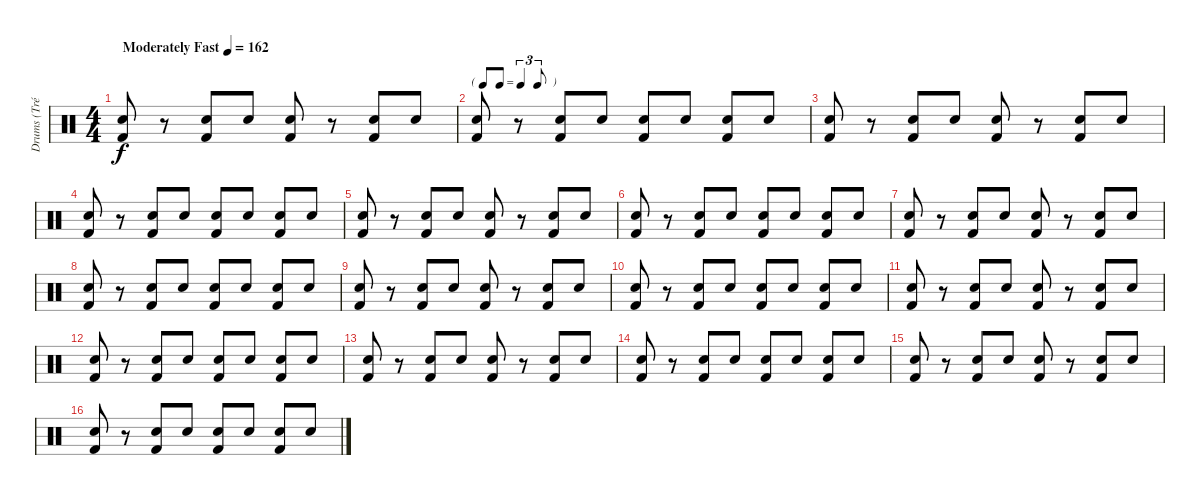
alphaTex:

\track ("Drums (Tré Cool)" "Drums (Tré") {instrument percussion}
\staff {score}
\articulation defaults
\ts (4 4)
\tempo (162 "Moderately Fast")
\clef neutral
\ks c
("Electric Snare (hit)" "Kick (hit) 2").8{dy f} r.8 ("Electric Snare (hit)" "Kick (hit) 2").8 "Electric Snare (hit)".8 ("Electric Snare (hit)" "Kick (hit) 2").8 r.8 ("Electric Snare (hit)" "Kick (hit) 2").8 "Electric Snare (hit)".8 |
\tf triplet8th
("Electric Snare (hit)" "Kick (hit) 2").8 r.8 ("Electric Snare (hit)" "Kick (hit) 2").8 "Electric Snare (hit)".8 ("Electric Snare (hit)" "Kick (hit) 2").8 "Electric Snare (hit)".8 ("Electric Snare (hit)" "Kick (hit) 2").8 "Electric Snare (hit)".8 |
("Electric Snare (hit)" "Kick (hit) 2").8 r.8 ("Electric Snare (hit)" "Kick (hit) 2").8 "Electric Snare (hit)".8 ("Electric Snare (hit)" "Kick (hit) 2").8 r.8 ("Electric Snare (hit)" "Kick (hit) 2").8 "Electric Snare (hit)".8 |
("Electric Snare (hit)" "Kick (hit) 2").8 r.8 ("Electric Snare (hit)" "Kick (hit) 2").8 "Electric Snare (hit)".8 ("Electric Snare (hit)" "Kick (hit) 2").8 "Electric Snare (hit)".8 ("Electric Snare (hit)" "Kick (hit) 2").8 "Electric Snare (hit)".8 |
("Electric Snare (hit)" "Kick (hit) 2").8 r.8 ("Electric Snare (hit)" "Kick (hit) 2").8 "Electric Snare (hit)".8 ("Electric Snare (hit)" "Kick (hit) 2").8 r.8 ("Electric Snare (hit)" "Kick (hit) 2").8 "Electric Snare (hit)".8 |
("Electric Snare (hit)" "Kick (hit) 2").8 r.8 ("Electric Snare (hit)" "Kick (hit) 2").8 "Electric Snare (hit)".8 ("Electric Snare (hit)" "Kick (hit) 2").8 "Electric Snare (hit)".8 ("Electric Snare (hit)" "Kick (hit) 2").8 "Electric Snare (hit)".8 |
("Electric Snare (hit)" "Kick (hit) 2").8 r.8 ("Electric Snare (hit)" "Kick (hit) 2").8 "Electric Snare (hit)".8 ("Electric Snare (hit)" "Kick (hit) 2").8 r.8 ("Electric Snare (hit)" "Kick (hit) 2").8 "Electric Snare (hit)".8 |
("Electric Snare (hit)" "Kick (hit) 2").8 r.8 ("Electric Snare (hit)" "Kick (hit) 2").8 "Electric Snare (hit)".8 ("Electric Snare (hit)" "Kick (hit) 2").8 "Electric Snare (hit)".8 ("Electric Snare (hit)" "Kick (hit) 2").8 "Electric Snare (hit)".8 |
("Electric Snare (hit)" "Kick (hit) 2").8 r.8 ("Electric Snare (hit)" "Kick (hit) 2").8 "Electric Snare (hit)".8 ("Electric Snare (hit)" "Kick (hit) 2").8 r.8 ("Electric Snare (hit)" "Kick (hit) 2").8 "Electric Snare (hit)".8 |
("Electric Snare (hit)" "Kick (hit) 2").8 r.8 ("Electric Snare (hit)" "Kick (hit) 2").8 "Electric Snare (hit)".8 ("Electric Snare (hit)" "Kick (hit) 2").8 "Electric Snare (hit)".8 ("Electric Snare (hit)" "Kick (hit) 2").8 "Electric Snare (hit)".8 |
("Electric Snare (hit)" "Kick (hit) 2").8 r.8 ("Electric Snare (hit)" "Kick (hit) 2").8 "Electric Snare (hit)".8 ("Electric Snare (hit)" "Kick (hit) 2").8 r.8 ("Electric Snare (hit)" "Kick (hit) 2").8 "Electric Snare (hit)".8 |
("Electric Snare (hit)" "Kick (hit) 2").8 r.8 ("Electric Snare (hit)" "Kick (hit) 2").8 "Electric Snare (hit)".8 ("Electric Snare (hit)" "Kick (hit) 2").8 "Electric Snare (hit)".8 ("Electric Snare (hit)" "Kick (hit) 2").8 "Electric Snare (hit)".8 |
("Electric Snare (hit)" "Kick (hit) 2").8 r.8 ("Electric Snare (hit)" "Kick (hit) 2").8 "Electric Snare (hit)".8 ("Electric Snare (hit)" "Kick (hit) 2").8 r.8 ("Electric Snare (hit)" "Kick (hit) 2").8 "Electric Snare (hit)".8 |
("Electric Snare (hit)" "Kick (hit) 2").8 r.8 ("Electric Snare (hit)" "Kick (hit) 2").8 "Electric Snare (hit)".8 ("Electric Snare (hit)" "Kick (hit) 2").8 "Electric Snare (hit)".8 ("Electric Snare (hit)" "Kick (hit) 2").8 "Electric Snare (hit)".8 |
("Electric Snare (hit)" "Kick (hit) 2").8 r.8 ("Electric Snare (hit)" "Kick (hit) 2").8 "Electric Snare (hit)".8 ("Electric Snare (hit)" "Kick (hit) 2").8 r.8 ("Electric Snare (hit)" "Kick (hit) 2").8 "Electric Snare (hit)".8 |
("Electric Snare (hit)" "Kick (hit) 2").8 r.8 ("Electric Snare (hit)" "Kick (hit) 2").8 "Electric Snare (hit)".8 ("Electric Snare (hit)" "Kick (hit) 2").8 "Electric Snare (hit)".8 ("Electric Snare (hit)" "Kick (hit) 2").8 "Electric Snare (hit)".8
